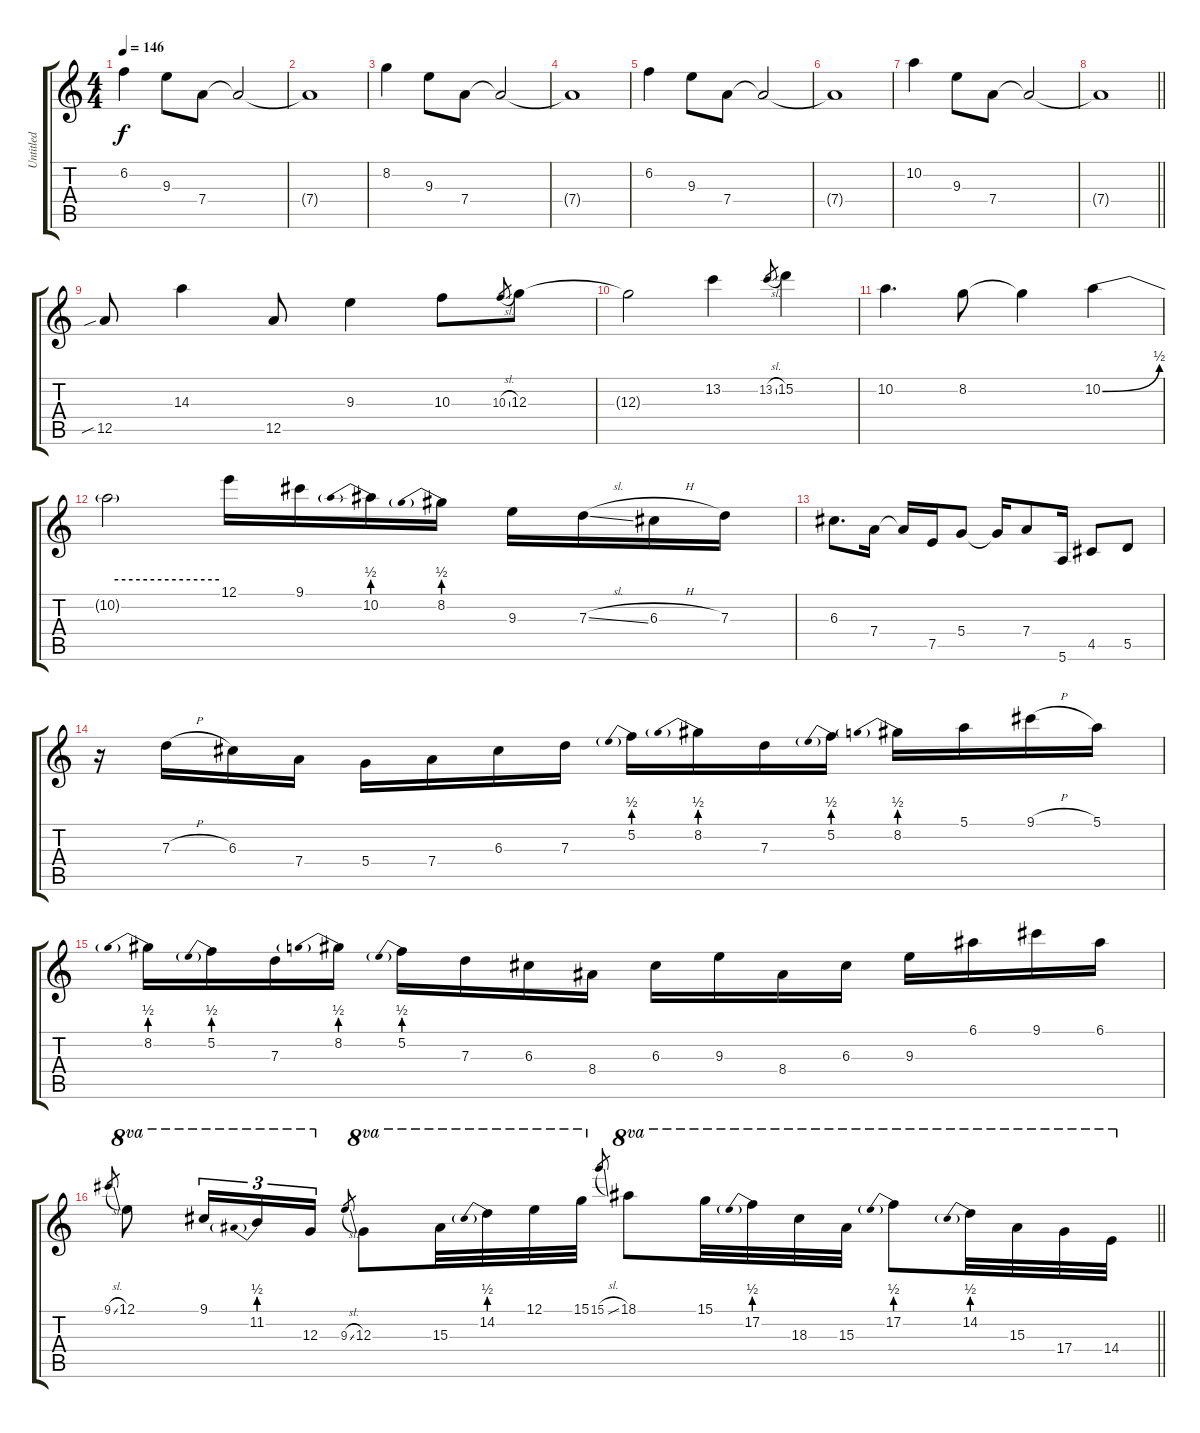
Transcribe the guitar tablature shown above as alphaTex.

\track ("Untitled" "Untitled") {instrument overdrivenguitar}
\staff {score tabs}
\tuning (E4 B3 G3 D3 A2 E2) {hide}
\ts (4 4)
\tempo 146
\clef g2
\ks c
6.2.4{dy f instrument overdrivenguitar} 9.3.8 7.4.8 7.4{t}.2 |
7.4{t}.1 |
8.2.4 9.3.8 7.4.8 7.4{t}.2 |
7.4{t}.1 |
6.2.4 9.3.8 7.4.8 7.4{t}.2 |
7.4{t}.1 |
10.2.4 9.3.8 7.4.8 7.4{t}.2 |
\barLineRight lightlight
7.4{t}.1 |
12.5{sib}.8 14.3.4 12.5.8 9.3.4 10.3.8 10.3{sl}.8{gr} 12.3.8 |
12.3{t}.2 13.2.4 13.2{sl}.8{gr} 15.2.4 |
10.2.4{d} 8.2.8 8.2{t}.4 10.2{be (bend 0 0 60 2)}.4 |
10.2{be (hold 0 2 60 2) t}.2 12.1.16 9.1.16 10.2{be (prebend 0 2 60 2)}.16 8.2{be (prebend 0 2 60 2)}.16 9.3.16 7.3{sl}.16 6.3{h}.16 7.3.16 |
6.3.8{d} 7.4.16 7.4{t}.16 7.5.16 5.4.8 5.4{t}.16 7.4.8 5.6.16 4.5.8 5.5.8 |
r.16 7.3{h}.16 6.3.16 7.4.16 5.4.16 7.4.16 6.3.16 7.3.16 5.2{be (prebend 0 2 60 2)}.16 8.2{be (prebend 0 2 60 2)}.16 7.3.16 5.2{be (prebend 0 2 60 2)}.16 8.2{be (prebend 0 2 60 2)}.16 5.1.16 9.1{h}.16 5.1.16 |
8.2{be (prebend 0 2 60 2)}.16 5.2{be (prebend 0 2 60 2)}.16 7.3.16 8.2{be (prebend 0 2 60 2)}.16 5.2{be (prebend 0 2 60 2)}.16 7.3.16 6.3.16 8.4.16 6.3.16 9.3.16 8.4.16 6.3.16 9.3.16 6.1.16 9.1.16 6.1.16 |
\barLineRight lightlight
9.1{sl}.8{gr} 12.1.8{ot 8va} 9.1.16{tu (3 2) ot 8va} 11.2{be (prebend 0 2 60 2)}.16{tu (3 2) ot 8va} 12.3.16{tu (3 2) ot 8va} 9.3{sl}.8{gr} 12.3.8{ot 8va} 15.3.32{ot 8va} 14.2{be (prebend 0 2 60 2)}.32{ot 8va} 12.1.32{ot 8va} 15.1.32{ot 8va} 15.1{sl}.8{gr} 18.1.8{ot 8va} 15.1.32{ot 8va} 17.2{be (prebend 0 2 60 2)}.32{ot 8va} 18.3.32{ot 8va} 15.3.32{ot 8va} 17.2{be (prebend 0 2 60 2)}.8{ot 8va} 14.2{be (prebend 0 2 60 2)}.32{ot 8va} 15.3.32{ot 8va} 17.4.32{ot 8va} 14.4.32{ot 8va}
